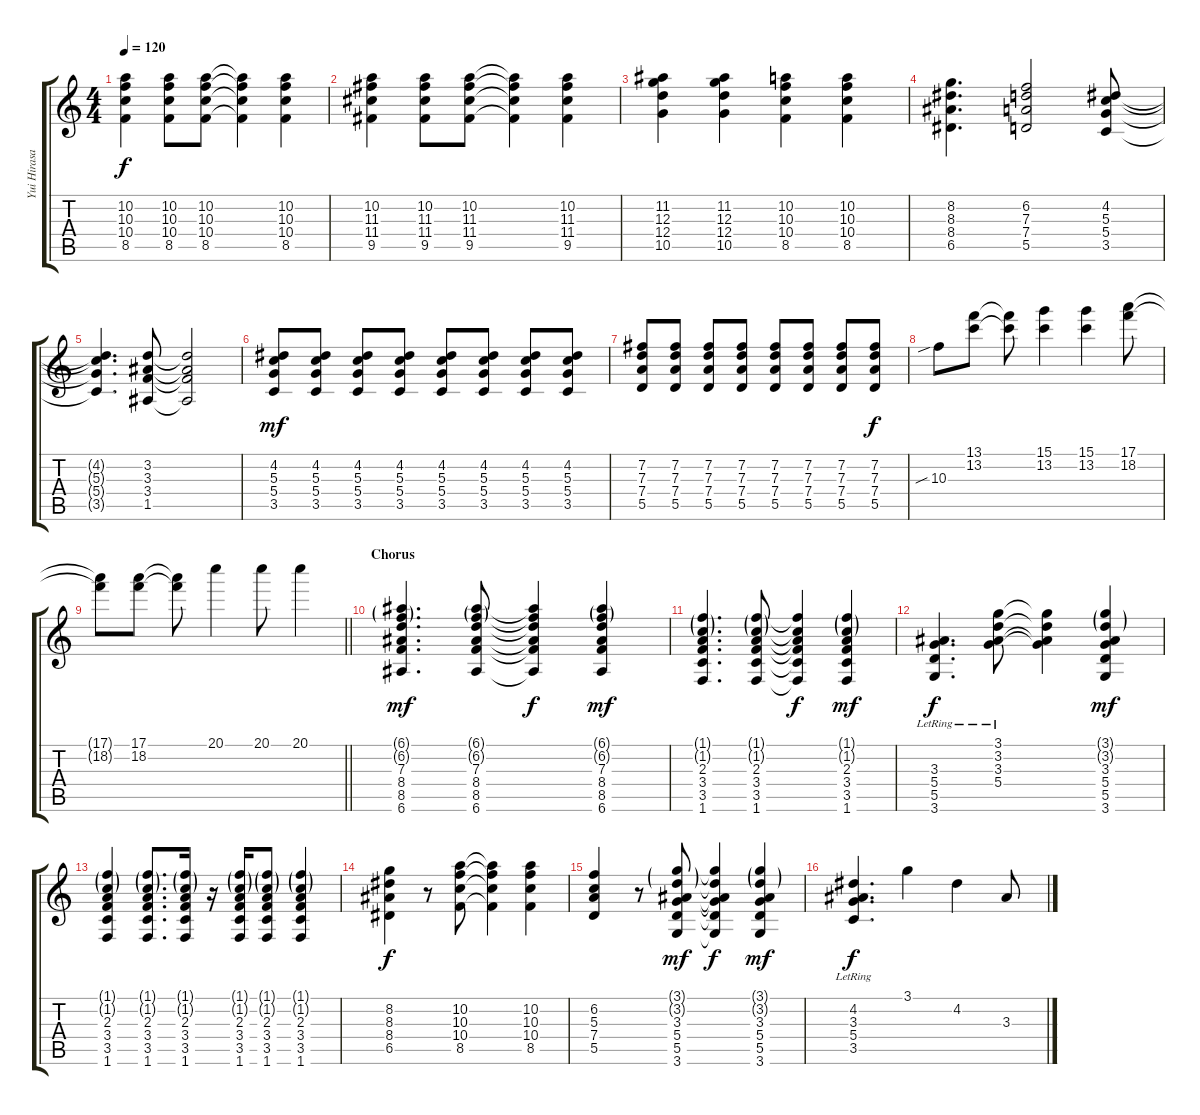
\track ("Yui Hirasawa" "Yui Hirasa") {instrument overdrivenguitar}
\staff {score tabs}
\tuning (E4 B3 G3 D3 A2 E2) {hide}
\ts (4 4)
\tempo 120
\clef g2
\ks c
(10.2 10.3 10.4 8.5).4{dy f} (10.2 10.3 10.4 8.5).8 (10.2 10.3 10.4 8.5).8 (10.2{t} 10.3{t} 10.4{t} 8.5{t}).4 (10.2 10.3 10.4 8.5).4 |
(10.2 11.3 11.4 9.5).4 (10.2 11.3 11.4 9.5).8 (10.2 11.3 11.4 9.5).8 (10.2{t} 11.3{t} 11.4{t} 9.5{t}).4 (10.2 11.3 11.4 9.5).4 |
(11.2 12.3 12.4 10.5).4 (11.2 12.3 12.4 10.5).4 (10.2 10.3 10.4 8.5).4 (10.2 10.3 10.4 8.5).4 |
(8.2 8.3 8.4 6.5).4{d} (6.2 7.3 7.4 5.5).2 (4.2 5.3 5.4 3.5).8 |
(4.2{t} 5.3{t} 5.4{t} 3.5{t}).4{d} (3.2 3.3 3.4 1.5).8 (3.2{t} 3.3{t} 3.4{t} 1.5{t}).2 |
(4.2 5.3 5.4 3.5).8{dy mf} (4.2 5.3 5.4 3.5).8 (4.2 5.3 5.4 3.5).8 (4.2 5.3 5.4 3.5).8 (4.2 5.3 5.4 3.5).8 (4.2 5.3 5.4 3.5).8 (4.2 5.3 5.4 3.5).8 (4.2 5.3 5.4 3.5).8 |
(7.2 7.3 7.4 5.5).8 (7.2 7.3 7.4 5.5).8 (7.2 7.3 7.4 5.5).8 (7.2 7.3 7.4 5.5).8 (7.2 7.3 7.4 5.5).8 (7.2 7.3 7.4 5.5).8 (7.2 7.3 7.4 5.5).8 (7.2 7.3 7.4 5.5).8{dy f} |
10.3{sib}.8 (13.1 13.2).8 (13.1{t} 13.2{t}).8 (15.1 13.2).4 (15.1 13.2).4 (17.1 18.2).8 |
\barLineRight lightlight
(17.1{t} 18.2{t}).8 (17.1 18.2).8 (17.1{t} 18.2{t}).8 20.1.4 20.1.8 20.1.4 |
\section ("" "Chorus")
(6.1{g} 6.2{g} 7.3 8.4 8.5 6.6).4{d dy mf} (6.1{g} 6.2{g} 7.3 8.4 8.5 6.6).8 (6.1{t} 6.2{t} 7.3{t} 8.4{t} 8.5{t} 6.6{t}).4{dy f} (6.1{g} 6.2{g} 7.3 8.4 8.5 6.6).4{dy mf} |
(1.1{g} 1.2{g} 2.3 3.4 3.5 1.6).4{d} (1.1{g} 1.2{g} 2.3 3.4 3.5 1.6).8 (1.1{t} 1.2{t} 2.3{t} 3.4{t} 3.5{t} 1.6{t}).4{dy f} (1.1{g} 1.2{g} 2.3 3.4 3.5 1.6).4{dy mf} |
(3.3{lr} 5.4{lr} 5.5{lr} 3.6{lr}).4{d dy f} (3.1{lr} 3.2{lr} 3.3{lr} 5.4{lr}).8 (3.1{t} 3.2{t} 3.3{t} 5.4{t}).4 (3.1{g} 3.2{g} 3.3 5.4 5.5 3.6).4{dy mf} |
(1.1{g} 1.2{g} 2.3 3.4 3.5 1.6).4 (1.1{g} 1.2{g} 2.3 3.4 3.5 1.6).8{d} (1.1{g} 1.2{g} 2.3 3.4 3.5 1.6).16 r.16 (1.1{g} 1.2{g} 2.3 3.4 3.5 1.6).16 (1.1{g} 1.2{g} 2.3 3.4 3.5 1.6).8 (1.1{g} 1.2{g} 2.3 3.4 3.5 1.6).4 |
(8.2 8.3 8.4 6.5).4{dy f} r.8 (10.2 10.3 10.4 8.5).8 (10.2{t} 10.3{t} 10.4{t} 8.5{t}).4 (10.2 10.3 10.4 8.5).4 |
(6.2 5.3 7.4 5.5).4 r.8 (3.1{g} 3.2{g} 3.3 5.4 5.5 3.6).8{dy mf} (3.1{t} 3.2{t} 3.3{t} 5.4{t} 5.5{t} 3.6{t}).4{dy f} (3.1{g} 3.2{g} 3.3 5.4 5.5 3.6).4{dy mf} |
(4.2{lr} 3.3{lr} 5.4{lr} 3.5{lr}).4{d dy f} 3.1.4 4.2.4 3.3.8
